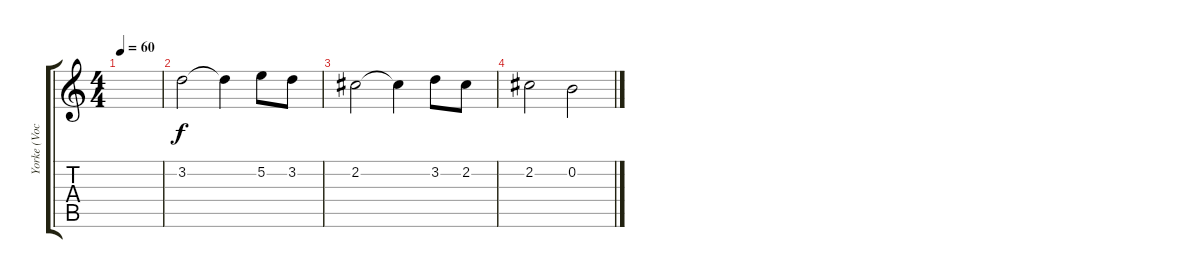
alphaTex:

\track ("Yorke (Vocal)" "Yorke (Voc") {instrument electricguitarjazz}
\staff {score tabs}
\tuning (E4 B3 G3 D3 A2 E2) {hide}
\ts (4 4)
\tempo 60
\clef g2
\ks c
|
3.2.2{volume 12} 3.2{t}.4 5.2.8 3.2.8 |
2.2.2 2.2{t}.4 3.2.8 2.2.8 |
2.2.2 0.2.2
